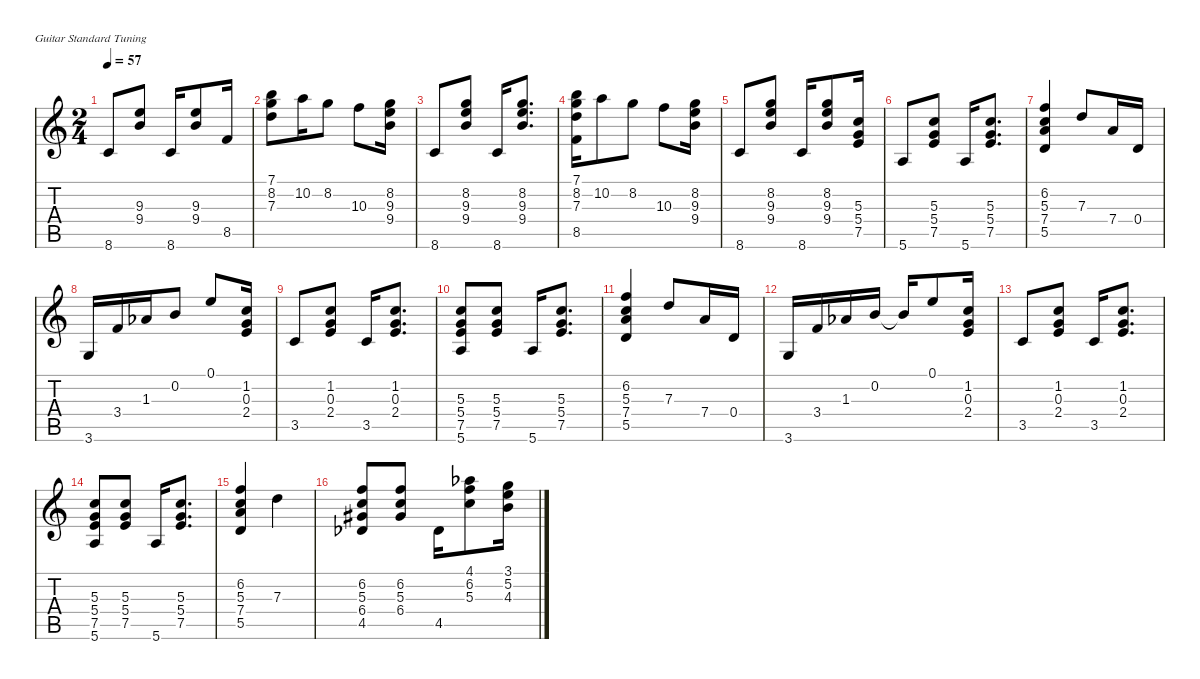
\defaultSystemsLayout 4
\hideDynamics
\bracketExtendMode nobrackets
\singleTrackTrackNamePolicy hidden
\multiTrackTrackNamePolicy hidden
\firstSystemTrackNameOrientation horizontal
\otherSystemsTrackNameOrientation horizontal
\extendBarLines
\chordDiagramsInScore
\track ("Classical Guitar" "Classical Guitar") {instrument brightacousticpiano}
\staff {score tabs}
\tuning (E4 B3 G3 D3 A2 E2)
\displaytranspose 12
\ts (2 4)
\tempo 57
\clef g2
\ks c
8.6.8{dy mf beam Up} (9.3 9.4).8{beam Up} 8.6.16{beam Up} (9.3 9.4).8{beam Up} 8.5.16{beam Up} |
(7.1 8.2 7.3).8{beam Down} 10.2.16{beam Down} 8.2.8{beam Down} 10.3.8{beam Down} (8.2 9.3 9.4).16{beam Down} |
8.6.8{beam Up} (8.2 9.3 9.4).8{beam Up} 8.6.16{beam Up} (8.2 9.3 9.4).8{d beam Up} |
(8.5 7.1 8.2 7.3).16{beam Down} 10.2.8{beam Down} 8.2.8{beam Down} 10.3.8{beam Down} (8.2 9.3 9.4).16{beam Down} |
8.6.8{beam Up} (8.2 9.3 9.4).8{beam Up} 8.6.16{beam Up} (8.2 9.3 9.4).8{beam Up} (5.3 5.4 7.5).16{beam Up} |
5.6.8{beam Up} (5.3 5.4 7.5).8{beam Up} 5.6.16{beam Up} (5.3 5.4 7.5).8{d beam Up} |
(6.2 5.3 7.4 5.5).4{beam Up} 7.3.8{beam Up} 7.4.16{beam Up} 0.4.16{beam Up} |
3.6.16{beam Up} 3.4.16{beam Up} 1.3{acc b}.16{beam Up} 0.2.8{beam Up} 0.1.8{beam Up} (1.2 0.3 2.4).16{beam Up} |
3.5.8{beam Up} (1.2 0.3 2.4).8{beam Up} 3.5.16{beam Up} (1.2 0.3 2.4).8{d beam Up} |
(5.3 5.4 7.5 5.6).8{beam Up} (5.3 5.4 7.5).8{beam Up} 5.6.16{beam Up} (5.3 5.4 7.5).8{d beam Up} |
(6.2 5.3 7.4 5.5).4{beam Up} 7.3.8{beam Up} 7.4.16{beam Up} 0.4.16{beam Up} |
3.6.16{beam Up} 3.4.16{beam Up} 1.3{acc b}.16{beam Up} 0.2.16{beam Up} 0.2{t}.16{beam Up} 0.1.8{beam Up} (1.2 0.3 2.4).16{beam Up} |
3.5.8{beam Up} (1.2 0.3 2.4).8{beam Up} 3.5.16{beam Up} (1.2 0.3 2.4).8{d beam Up} |
(5.3 5.4 7.5 5.6).8{beam Up} (5.3 5.4 7.5).8{beam Up} 5.6.16{beam Up} (5.3 5.4 7.5).8{d beam Up} |
(6.2 5.3 7.4 5.5).4{beam Up} 7.3.4{beam Down} |
(4.5{acc b} 6.2 5.3 6.4{acc #}).8{beam Up} (6.2 5.3 6.4{acc #}).8{beam Up} 4.5{acc b}.16{beam Down} (4.1{acc b} 6.2 5.3).8{beam Down} (3.1 5.2 4.3).16{beam Down}
